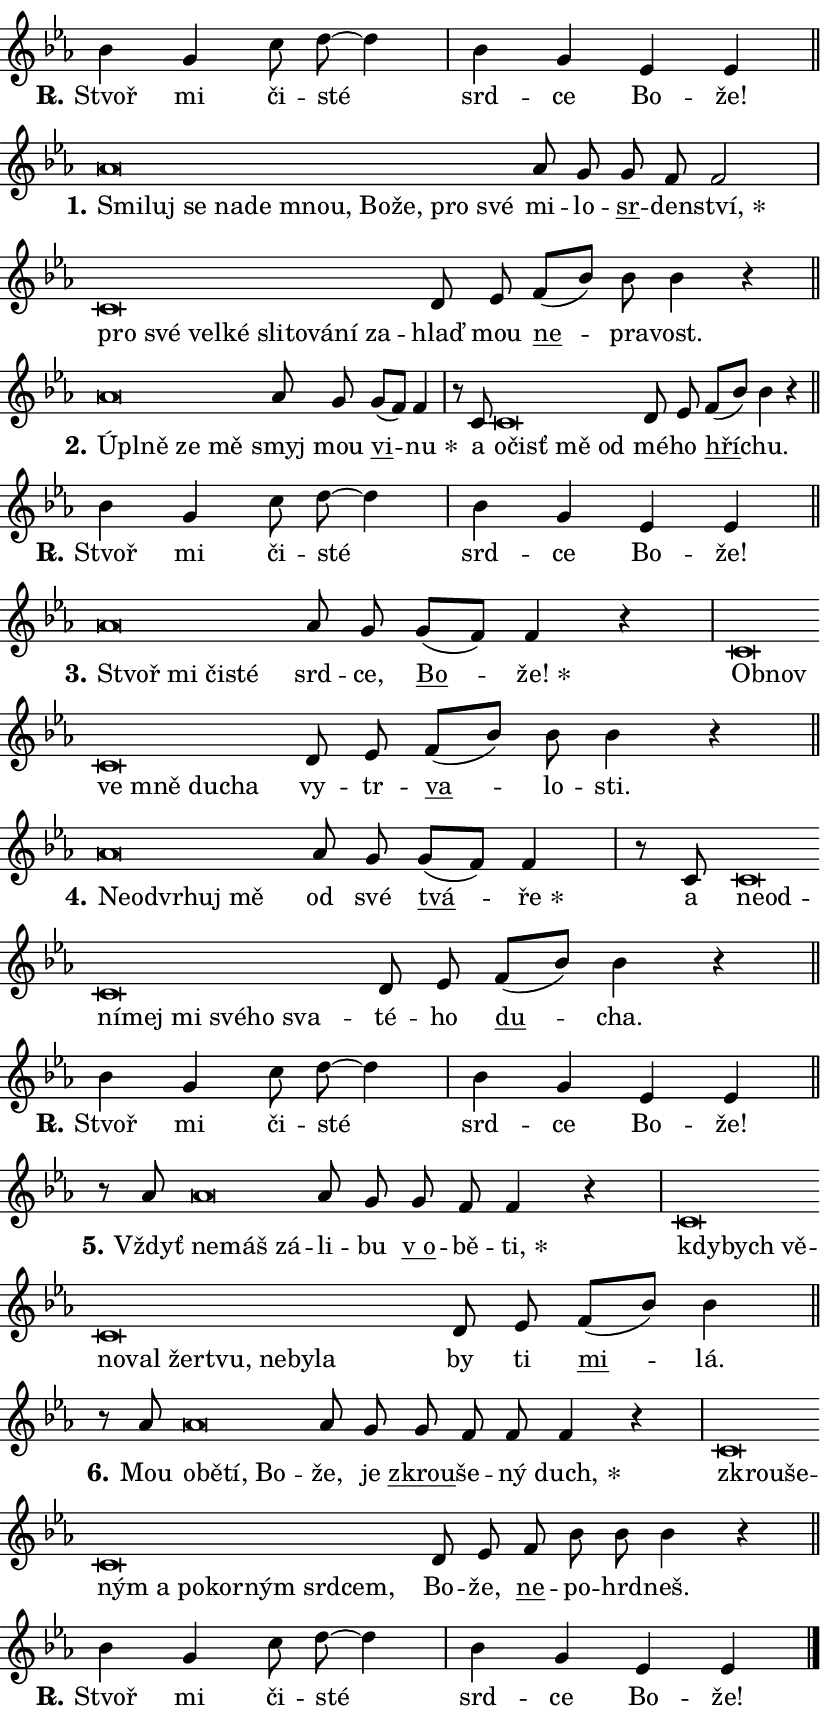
\version "2.24.0"
\header { tagline = "" }
\paper {
  indent = 0\cm
  top-margin = 0\cm
  right-margin = 0.13\cm % to fit lyric hyphens
  bottom-margin = 0\cm
  left-margin = 0\cm
  paper-width = 14\cm
  page-breaking = #ly:one-page-breaking
  system-system-spacing.basic-distance = #11
  score-system-spacing.basic-distance = #11
  ragged-last = ##f
}


%% Author: Thomas Morley
%% https://lists.gnu.org/archive/html/lilypond-user/2020-05/msg00002.html
#(define (line-position grob)
"Returns position of @var[grob} in current system:
   @code{'start}, if at first time-step
   @code{'end}, if at last time-step
   @code{'middle} otherwise
"
  (let* ((col (ly:item-get-column grob))
         (ln (ly:grob-object col 'left-neighbor))
         (rn (ly:grob-object col 'right-neighbor))
         (col-to-check-left (if (ly:grob? ln) ln col))
         (col-to-check-right (if (ly:grob? rn) rn col))
         (break-dir-left
           (and
             (ly:grob-property col-to-check-left 'non-musical #f)
             (ly:item-break-dir col-to-check-left)))
         (break-dir-right
           (and
             (ly:grob-property col-to-check-right 'non-musical #f)
             (ly:item-break-dir col-to-check-right))))
        (cond ((eqv? 1 break-dir-left) 'start)
              ((eqv? -1 break-dir-right) 'end)
              (else 'middle))))

#(define (tranparent-at-line-position vctor)
  (lambda (grob)
  "Relying on @code{line-position} select the relevant enry from @var{vctor}.
Used to determine transparency,"
    (case (line-position grob)
      ((end) (not (vector-ref vctor 0)))
      ((middle) (not (vector-ref vctor 1)))
      ((start) (not (vector-ref vctor 2))))))

noteHeadBreakVisibility =
#(define-music-function (break-visibility)(vector?)
"Makes @code{NoteHead}s transparent relying on @var{break-visibility}"
#{
  \override NoteHead.transparent =
    #(tranparent-at-line-position break-visibility)
#})

#(define delete-ledgers-for-transparent-note-heads
  (lambda (grob)
    "Reads whether a @code{NoteHead} is transparent.
If so this @code{NoteHead} is removed from @code{'note-heads} from
@var{grob}, which is supposed to be @code{LedgerLineSpanner}.
As a result ledgers are not printed for this @code{NoteHead}"
    (let* ((nhds-array (ly:grob-object grob 'note-heads))
           (nhds-list
             (if (ly:grob-array? nhds-array)
                 (ly:grob-array->list nhds-array)
                 '()))
           ;; Relies on the transparent-property being done before
           ;; Staff.LedgerLineSpanner.after-line-breaking is executed.
           ;; This is fragile ...
           (to-keep
             (remove
               (lambda (nhd)
                 (ly:grob-property nhd 'transparent #f))
               nhds-list)))
      ;; TODO find a better method to iterate over grob-arrays, similiar
      ;; to filter/remove etc for lists
      ;; For now rebuilt from scratch
      (set! (ly:grob-object grob 'note-heads)  '())
      (for-each
        (lambda (nhd)
          (ly:pointer-group-interface::add-grob grob 'note-heads nhd))
        to-keep))))

squashNotes = {
  \override NoteHead.X-extent = #'(-0.2 . 0.2)
  \override NoteHead.Y-extent = #'(-0.75 . 0)
  \override NoteHead.stencil =
    #(lambda (grob)
       (let ((pos (ly:grob-property grob 'staff-position)))
         (begin
           (if (< pos -7) (display "ERROR: Lower brevis then expected\n") (display ""))
           (if (<= pos -6) ly:text-interface::print ly:note-head::print))))
}
unSquashNotes = {
  \revert NoteHead.X-extent
  \revert NoteHead.Y-extent
  \revert NoteHead.stencil
}

hideNotes = \noteHeadBreakVisibility #begin-of-line-visible
unHideNotes = \noteHeadBreakVisibility #all-visible

% work-around for resetting accidentals
% https://lilypond.org/doc/v2.23/Documentation/notation/displaying-rhythms#unmetered-music
cadenzaMeasure = {
  \cadenzaOff
  \partial 1024 s1024
  \cadenzaOn
}

#(define-markup-command (accent layout props text) (markup?)
  "Underline accented syllable"
  (interpret-markup layout props
    #{\markup \override #'(offset . 4.3) \underline { #text }#}))

responsum = \markup \concat {
  "R" \hspace #-1.05 \path #0.1 #'((moveto 0 0.07) (lineto 0.9 0.8)) \hspace #0.05 "."
}

spaceSize = #0.6828661417322834 % exact space size for TeX Gyre Schola

\layout {
  \context {
    \Staff
    \remove "Time_signature_engraver"
    \override LedgerLineSpanner.after-line-breaking = #delete-ledgers-for-transparent-note-heads
  }
  \context {
    \Lyrics {
      \override LyricSpace.minimum-distance = \spaceSize
      \override LyricText.font-name = #"TeX Gyre Schola"
      \override LyricText.font-size = 1
      \override StanzaNumber.font-name = #"TeX Gyre Schola Bold"
      \override StanzaNumber.font-size = 1
    }
  }
  \context {
    \Score 
    \override NoteHead.text =
      #(lambda (grob) 
        (let ((pos (ly:grob-property grob 'staff-position)))
          #{\markup {
            \combine
              \halign #-0.55 \raise #(if (= pos -6) 0 0.5) \override #'(thickness . 2) \draw-line #'(3.2 . 0)
              \musicglyph "noteheads.sM1"
          }#}))
  }
}

% magnetic-lyrics.ily
%
%   written by
%     Jean Abou Samra <jean@abou-samra.fr>
%     Werner Lemberg <wl@gnu.org>
%
%   adapted by
%     Jiri Hon <jiri.hon@gmail.com>
%
% Version 2022-Apr-15

% https://www.mail-archive.com/lilypond-user@gnu.org/msg149350.html

#(define (Left_hyphen_pointer_engraver context)
   "Collect syllable-hyphen-syllable occurrences in lyrics and store
them in properties.  This engraver only looks to the left.  For
example, if the lyrics input is @code{foo -- bar}, it does the
following.

@itemize @bullet
@item
Set the @code{text} property of the @code{LyricHyphen} grob between
@q{foo} and @q{bar} to @code{foo}.

@item
Set the @code{left-hyphen} property of the @code{LyricText} grob with
text @q{foo} to the @code{LyricHyphen} grob between @q{foo} and
@q{bar}.
@end itemize

Use this auxiliary engraver in combination with the
@code{lyric-@/text::@/apply-@/magnetic-@/offset!} hook."
   (let ((hyphen #f)
         (text #f))
     (make-engraver
      (acknowledgers
       ((lyric-syllable-interface engraver grob source-engraver)
        (set! text grob)))
      (end-acknowledgers
       ((lyric-hyphen-interface engraver grob source-engraver)
        ;(when (not (grob::has-interface grob 'lyric-space-interface))
          (set! hyphen grob)));)
      ((stop-translation-timestep engraver)
       (when (and text hyphen)
         (ly:grob-set-object! text 'left-hyphen hyphen))
       (set! text #f)
       (set! hyphen #f)))))

#(define (lyric-text::apply-magnetic-offset! grob)
   "If the space between two syllables is less than the value in
property @code{LyricText@/.details@/.squash-threshold}, move the right
syllable to the left so that it gets concatenated with the left
syllable.

Use this function as a hook for
@code{LyricText@/.after-@/line-@/breaking} if the
@code{Left_@/hyphen_@/pointer_@/engraver} is active."
   (let ((hyphen (ly:grob-object grob 'left-hyphen #f)))
     (when hyphen
       (let ((left-text (ly:spanner-bound hyphen LEFT)))
         (when (grob::has-interface left-text 'lyric-syllable-interface)
           (let* ((common (ly:grob-common-refpoint grob left-text X))
                  (this-x-ext (ly:grob-extent grob common X))
                  (left-x-ext
                   (begin
                     ;; Trigger magnetism for left-text.
                     (ly:grob-property left-text 'after-line-breaking)
                     (ly:grob-extent left-text common X)))
                  ;; `delta` is the gap width between two syllables.
                  (delta (- (interval-start this-x-ext)
                            (interval-end left-x-ext)))
                  (details (ly:grob-property grob 'details))
                  (threshold (assoc-get 'squash-threshold details 0.2)))
             (when (< delta threshold)
               (let* (;; We have to manipulate the input text so that
                      ;; ligatures crossing syllable boundaries are not
                      ;; disabled.  For languages based on the Latin
                      ;; script this is essentially a beautification.
                      ;; However, for non-Western scripts it can be a
                      ;; necessity.
                      (lt (ly:grob-property left-text 'text))
                      (rt (ly:grob-property grob 'text))
                      (is-space (grob::has-interface hyphen 'lyric-space-interface))
                      (space (if is-space " " ""))
                      (extra-delta (if is-space spaceSize 0))
                      ;; Append new syllable.
                      (ltrt-space (if (and (string? lt) (string? rt))
                                (string-append lt space rt)
                                (make-concat-markup (list lt space rt))))
                      ;; Right-align `ltrt` to the right side.
                      (ltrt-space-markup (grob-interpret-markup
                               grob
                               (make-translate-markup
                                (cons (interval-length this-x-ext) 0)
                                (make-right-align-markup ltrt-space)))))
                 (begin
                   ;; Don't print `left-text`.
                   (ly:grob-set-property! left-text 'stencil #f)
                   ;; Set text and stencil (which holds all collected
                   ;; syllables so far) and shift it to the left.
                   (ly:grob-set-property! grob 'text ltrt-space)
                   (ly:grob-set-property! grob 'stencil ltrt-space-markup)
                   (ly:grob-translate-axis! grob (- (- delta extra-delta)) X))))))))))


#(define (lyric-hyphen::displace-bounds-first grob)
   ;; Make very sure this callback isn't triggered too early.
   (let ((left (ly:spanner-bound grob LEFT))
         (right (ly:spanner-bound grob RIGHT)))
     (ly:grob-property left 'after-line-breaking)
     (ly:grob-property right 'after-line-breaking)
     (ly:lyric-hyphen::print grob)))

squashThreshold = #0.4

\layout {
  \context {
    \Lyrics
    \consists #Left_hyphen_pointer_engraver
    \override LyricText.after-line-breaking =
      #lyric-text::apply-magnetic-offset!
    \override LyricHyphen.stencil = #lyric-hyphen::displace-bounds-first
    \override LyricText.details.squash-threshold = \squashThreshold
    \override LyricHyphen.minimum-distance = 0
    \override LyricHyphen.minimum-length = \squashThreshold
  }
}

squashText = \override LyricText.details.squash-threshold = 9999
unSquashText = \override LyricText.details.squash-threshold = \squashThreshold

leftText = \override LyricText.self-alignment-X = #LEFT
unLeftText = \revert LyricText.self-alignment-X

starOffset = #(lambda (grob) 
                (let ((x_offset (ly:self-alignment-interface::aligned-on-x-parent grob)))
                  (if (= x_offset 0) 0 (+ x_offset 1.2))))

star = #(define-music-function (syllable)(string?)
"Append star separator at the end of a syllable"
#{
  \once \override LyricText.X-offset = #starOffset
  \lyricmode { \markup {
    #syllable
    \override #'((font-name . "TeX Gyre Schola Bold")) \hspace #0.2 \lower #0.65 \larger "*"
  } }
#})

starAccent = #(define-music-function (syllable)(string?)
"Append star separator at the end of a syllable and make accent"
#{
  \once \override LyricText.X-offset = #starOffset
  \lyricmode { \markup {
    \accent #syllable
    \override #'((font-name . "TeX Gyre Schola Bold")) \hspace #0.2 \lower #0.65 \larger "*"
  } }
#})

breath = #(define-music-function (syllable)(string?)
"Append breathing indicator at the end of a syllable"
#{
  \lyricmode { \markup { #syllable "+" } }
#})

optionalBreath = #(define-music-function (syllable)(string?)
"Append optional breathing indicator at the end of a syllable"
#{
  \lyricmode { \markup { #syllable "(+)" } }
#})


\score {
    <<
        \new Voice = "melody" { \cadenzaOn \key es \major \relative { bes'4 g c8 d8~ 4 \cadenzaMeasure \bar "|" bes4 g \bar "" es es \cadenzaMeasure \bar "||" \break } }
        \new Lyrics \lyricsto "melody" { \lyricmode { \set stanza = \responsum
Stvoř mi či -- sté srd -- ce Bo -- že! } }
    >>
    \layout {}
}

\score {
    <<
        \new Voice = "melody" { \cadenzaOn \key es \major \relative { \squashNotes as'\breve*1/16 \hideNotes \breve*1/16 \bar "" \breve*1/16 \bar "" \breve*1/16 \bar "" \breve*1/16 \bar "" \breve*1/16 \bar "" \breve*1/16 \bar "" \breve*1/16 \bar "" \breve*1/16 \breve*1/16 \bar "" \unHideNotes \unSquashNotes as8 g \bar "" g f f2 \cadenzaMeasure \bar "|" \squashNotes c\breve*1/16 \hideNotes \breve*1/16 \bar "" \breve*1/16 \bar "" \breve*1/16 \bar "" \breve*1/16 \bar "" \breve*1/16 \bar "" \breve*1/16 \bar "" \breve*1/16 \breve*1/16 \bar "" \unHideNotes \unSquashNotes d8 es \bar "" f[( bes)] bes bes4 r \cadenzaMeasure \bar "||" \break } }
        \new Lyrics \lyricsto "melody" { \lyricmode { \set stanza = "1."
\leftText Smi -- \squashText luj se na -- de mnou, Bo -- že, pro své \unLeftText \unSquashText mi -- lo -- \markup \accent sr -- den -- \star ství, \leftText pro \squashText své vel -- ké sli -- to -- vá -- ní za -- \unLeftText \unSquashText hlaď mou \markup \accent ne -- pra -- vost. } }
    >>
    \layout {}
}

\score {
    <<
        \new Voice = "melody" { \cadenzaOn \key es \major \relative { \squashNotes as'\breve*1/16 \hideNotes \breve*1/16 \bar "" \breve*1/16 \breve*1/16 \bar "" \unHideNotes \unSquashNotes as8 g \bar "" g[( f)] f4 \cadenzaMeasure \bar "|" r8 c \squashNotes c\breve*1/16 \hideNotes \breve*1/16 \bar "" \breve*1/16 \breve*1/16 \bar "" \unHideNotes \unSquashNotes d8 es \bar "" f[( bes)] bes4 r \cadenzaMeasure \bar "||" \break } }
        \new Lyrics \lyricsto "melody" { \lyricmode { \set stanza = "2."
\leftText Úpl -- \squashText ně ze mě \unLeftText \unSquashText smyj mou \markup \accent vi -- \star nu a \leftText o -- \squashText čisť mě od \unLeftText \unSquashText mé -- ho \markup \accent hří -- chu. } }
    >>
    \layout {}
}

\score {
    <<
        \new Voice = "melody" { \cadenzaOn \key es \major \relative { bes'4 g c8 d8~ 4 \cadenzaMeasure \bar "|" bes4 g \bar "" es es \cadenzaMeasure \bar "||" \break } }
        \new Lyrics \lyricsto "melody" { \lyricmode { \set stanza = \responsum
Stvoř mi či -- sté srd -- ce Bo -- že! } }
    >>
    \layout {}
}

\score {
    <<
        \new Voice = "melody" { \cadenzaOn \key es \major \relative { \squashNotes as'\breve*1/16 \hideNotes \breve*1/16 \bar "" \breve*1/16 \breve*1/16 \bar "" \unHideNotes \unSquashNotes as8 g \bar "" g[( f)] f4 r \cadenzaMeasure \bar "|" \squashNotes c\breve*1/16 \hideNotes \breve*1/16 \bar "" \breve*1/16 \bar "" \breve*1/16 \bar "" \breve*1/16 \breve*1/16 \bar "" \unHideNotes \unSquashNotes d8 es \bar "" f[( bes)] bes bes4 r \cadenzaMeasure \bar "||" \break } }
        \new Lyrics \lyricsto "melody" { \lyricmode { \set stanza = "3."
\leftText Stvoř \squashText mi či -- sté \unLeftText \unSquashText srd -- ce, \markup \accent Bo -- \star že! \leftText Ob -- \squashText nov ve mně du -- cha \unLeftText \unSquashText vy -- tr -- \markup \accent va -- lo -- sti. } }
    >>
    \layout {}
}

\score {
    <<
        \new Voice = "melody" { \cadenzaOn \key es \major \relative { \squashNotes as'\breve*1/16 \hideNotes \breve*1/16 \bar "" \breve*1/16 \bar "" \breve*1/16 \breve*1/16 \bar "" \unHideNotes \unSquashNotes as8 g \bar "" g[( f)] f4 \cadenzaMeasure \bar "|" r8 c \squashNotes c\breve*1/16 \hideNotes \breve*1/16 \bar "" \breve*1/16 \bar "" \breve*1/16 \bar "" \breve*1/16 \bar "" \breve*1/16 \bar "" \breve*1/16 \breve*1/16 \bar "" \unHideNotes \unSquashNotes d8 es \bar "" f[( bes)] bes4 r \cadenzaMeasure \bar "||" \break } }
        \new Lyrics \lyricsto "melody" { \lyricmode { \set stanza = "4."
\leftText Ne -- \squashText od -- vr -- huj mě \unLeftText \unSquashText od své \markup \accent tvá -- \star ře a \leftText ne -- \squashText od -- ní -- mej mi své -- ho sva -- \unLeftText \unSquashText té -- ho \markup \accent du -- cha. } }
    >>
    \layout {}
}

\score {
    <<
        \new Voice = "melody" { \cadenzaOn \key es \major \relative { bes'4 g c8 d8~ 4 \cadenzaMeasure \bar "|" bes4 g \bar "" es es \cadenzaMeasure \bar "||" \break } }
        \new Lyrics \lyricsto "melody" { \lyricmode { \set stanza = \responsum
Stvoř mi či -- sté srd -- ce Bo -- že! } }
    >>
    \layout {}
}

\score {
    <<
        \new Voice = "melody" { \cadenzaOn \key es \major \relative { r8 as' \squashNotes as\breve*1/16 \hideNotes \breve*1/16 \breve*1/16 \bar "" \unHideNotes \unSquashNotes as8 g \bar "" g f f4 r \cadenzaMeasure \bar "|" \squashNotes c\breve*1/16 \hideNotes \breve*1/16 \bar "" \breve*1/16 \bar "" \breve*1/16 \bar "" \breve*1/16 \bar "" \breve*1/16 \bar "" \breve*1/16 \bar "" \breve*1/16 \bar "" \breve*1/16 \breve*1/16 \bar "" \unHideNotes \unSquashNotes d8 es \bar "" f[( bes)] bes4 \cadenzaMeasure \bar "||" \break } }
        \new Lyrics \lyricsto "melody" { \lyricmode { \set stanza = "5."
Vždyť \leftText ne -- \squashText máš zá -- \unLeftText \unSquashText li -- bu \markup \accent "v o" -- bě -- \star ti, \leftText kdy -- \squashText bych vě -- no -- val žer -- tvu, ne -- by -- la \unLeftText \unSquashText by ti \markup \accent mi -- lá. } }
    >>
    \layout {}
}

\score {
    <<
        \new Voice = "melody" { \cadenzaOn \key es \major \relative { r8 as' \squashNotes as\breve*1/16 \hideNotes \breve*1/16 \bar "" \breve*1/16 \breve*1/16 \bar "" \unHideNotes \unSquashNotes as8 g \bar "" g f f f4 r \cadenzaMeasure \bar "|" \squashNotes c\breve*1/16 \hideNotes \breve*1/16 \bar "" \breve*1/16 \bar "" \breve*1/16 \bar "" \breve*1/16 \bar "" \breve*1/16 \bar "" \breve*1/16 \bar "" \breve*1/16 \breve*1/16 \bar "" \unHideNotes \unSquashNotes d8 es \bar "" f bes bes bes4 r \cadenzaMeasure \bar "||" \break } }
        \new Lyrics \lyricsto "melody" { \lyricmode { \set stanza = "6."
Mou \leftText o -- \squashText bě -- tí, Bo -- \unLeftText \unSquashText že, je \markup \accent zkrou -- še -- ný \star duch, \leftText zkrou -- \squashText še -- ným a po -- kor -- ným srd -- cem, \unLeftText \unSquashText Bo -- že, \markup \accent ne -- po -- hrd -- neš. } }
    >>
    \layout {}
}

\score {
    <<
        \new Voice = "melody" { \cadenzaOn \key es \major \relative { bes'4 g c8 d8~ 4 \cadenzaMeasure \bar "|" bes4 g \bar "" es es \cadenzaMeasure \bar "||" \break } \bar "|." }
        \new Lyrics \lyricsto "melody" { \lyricmode { \set stanza = \responsum
Stvoř mi či -- sté srd -- ce Bo -- že! } }
    >>
    \layout {}
}
